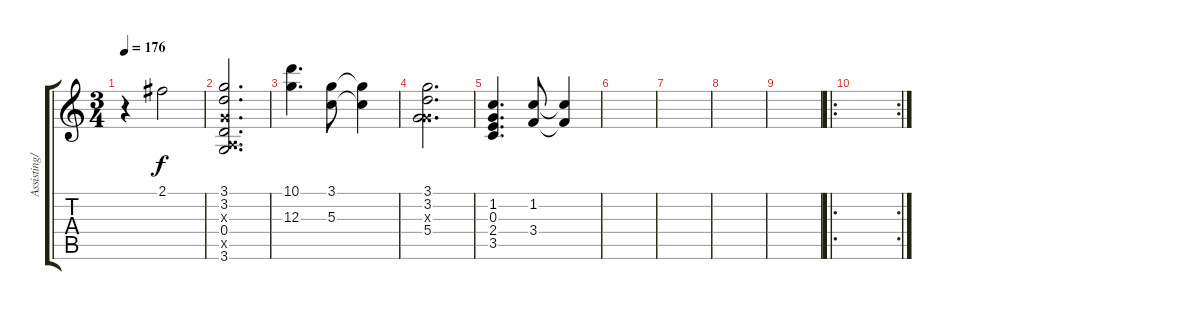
\track ("Assisting/Overlap Melody" "Assisting/") {instrument acousticguitarsteel}
\staff {score tabs}
\tuning (E4 B3 G3 D3 A2 E2) {hide}
\ts (3 4)
\tempo 176
\clef g2
\ks c
r.4{dy f} 2.1.2 |
(3.1 3.2 0.3{x} 0.4 0.5{x} 3.6).2{d} |
(10.1 12.3).4{d} (3.1 5.3).8 (3.1{t} 5.3{t}).4 |
(3.1 3.2 0.3{x} 5.4).2{d} |
(1.2 0.3 2.4 3.5).4{d} (1.2 3.4).8 (1.2{t} 3.4{t}).4 |
|
|
|
|
\ro
\rc 2
